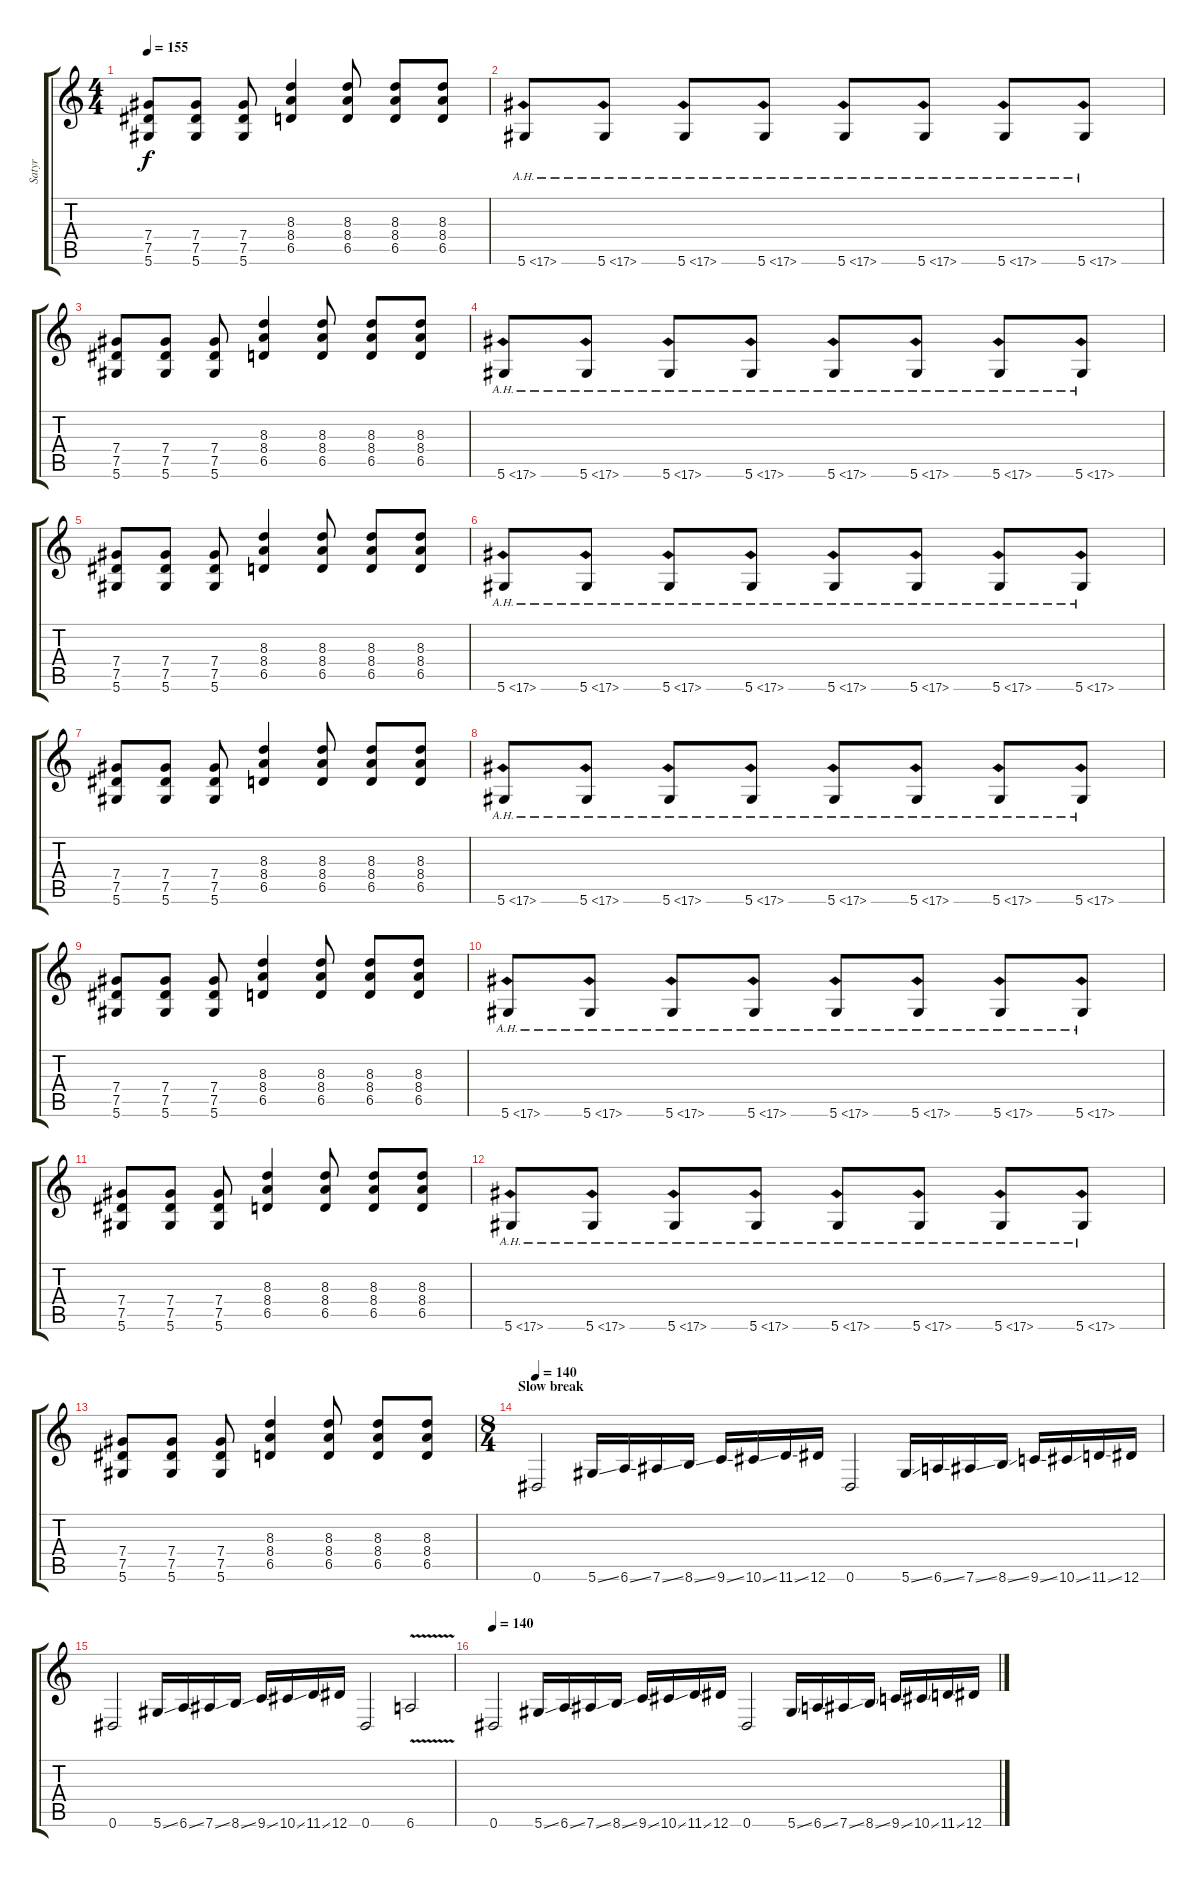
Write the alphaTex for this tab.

\track ("Satyr" "Satyr") {instrument distortionguitar}
\staff {score tabs}
\tuning (Eb4 Bb3 Gb3 Db3 Ab2 Eb2) {hide}
\ts (4 4)
\tempo 155
\clef g2
\ks c
(7.4 7.5 5.6).8{dy f} (7.4 7.5 5.6).8 (7.4 7.5 5.6).8 (8.3 8.4 6.5).4 (8.3 8.4 6.5).8 (8.3 8.4 6.5).8 (8.3 8.4 6.5).8 |
5.6{ah 12}.8 5.6{ah 12}.8 5.6{ah 12}.8 5.6{ah 12}.8 5.6{ah 12}.8 5.6{ah 12}.8 5.6{ah 12}.8 5.6{ah 12}.8 |
(7.4 7.5 5.6).8 (7.4 7.5 5.6).8 (7.4 7.5 5.6).8 (8.3 8.4 6.5).4 (8.3 8.4 6.5).8 (8.3 8.4 6.5).8 (8.3 8.4 6.5).8 |
5.6{ah 12}.8 5.6{ah 12}.8 5.6{ah 12}.8 5.6{ah 12}.8 5.6{ah 12}.8 5.6{ah 12}.8 5.6{ah 12}.8 5.6{ah 12}.8 |
(7.4 7.5 5.6).8 (7.4 7.5 5.6).8 (7.4 7.5 5.6).8 (8.3 8.4 6.5).4 (8.3 8.4 6.5).8 (8.3 8.4 6.5).8 (8.3 8.4 6.5).8 |
5.6{ah 12}.8 5.6{ah 12}.8 5.6{ah 12}.8 5.6{ah 12}.8 5.6{ah 12}.8 5.6{ah 12}.8 5.6{ah 12}.8 5.6{ah 12}.8 |
(7.4 7.5 5.6).8 (7.4 7.5 5.6).8 (7.4 7.5 5.6).8 (8.3 8.4 6.5).4 (8.3 8.4 6.5).8 (8.3 8.4 6.5).8 (8.3 8.4 6.5).8 |
5.6{ah 12}.8 5.6{ah 12}.8 5.6{ah 12}.8 5.6{ah 12}.8 5.6{ah 12}.8 5.6{ah 12}.8 5.6{ah 12}.8 5.6{ah 12}.8 |
(7.4 7.5 5.6).8 (7.4 7.5 5.6).8 (7.4 7.5 5.6).8 (8.3 8.4 6.5).4 (8.3 8.4 6.5).8 (8.3 8.4 6.5).8 (8.3 8.4 6.5).8 |
5.6{ah 12}.8 5.6{ah 12}.8 5.6{ah 12}.8 5.6{ah 12}.8 5.6{ah 12}.8 5.6{ah 12}.8 5.6{ah 12}.8 5.6{ah 12}.8 |
(7.4 7.5 5.6).8 (7.4 7.5 5.6).8 (7.4 7.5 5.6).8 (8.3 8.4 6.5).4 (8.3 8.4 6.5).8 (8.3 8.4 6.5).8 (8.3 8.4 6.5).8 |
5.6{ah 12}.8 5.6{ah 12}.8 5.6{ah 12}.8 5.6{ah 12}.8 5.6{ah 12}.8 5.6{ah 12}.8 5.6{ah 12}.8 5.6{ah 12}.8 |
(7.4 7.5 5.6).8 (7.4 7.5 5.6).8 (7.4 7.5 5.6).8 (8.3 8.4 6.5).4 (8.3 8.4 6.5).8 (8.3 8.4 6.5).8 (8.3 8.4 6.5).8 |
\ts (8 4)
\section ("" "Slow break")
\tempo 140
0.6.2 5.6{ss}.16 6.6{ss}.16 7.6{ss}.16 8.6{ss}.16 9.6{ss}.16 10.6{ss}.16 11.6{ss}.16 12.6.16 0.6.2 5.6{ss}.16 6.6{ss}.16 7.6{ss}.16 8.6{ss}.16 9.6{ss}.16 10.6{ss}.16 11.6{ss}.16 12.6.16 |
0.6.2 5.6{ss}.16 6.6{ss}.16 7.6{ss}.16 8.6{ss}.16 9.6{ss}.16 10.6{ss}.16 11.6{ss}.16 12.6.16 0.6.2 6.6{v}.2 |
\tempo 140
0.6.2 5.6{ss}.16 6.6{ss}.16 7.6{ss}.16 8.6{ss}.16 9.6{ss}.16 10.6{ss}.16 11.6{ss}.16 12.6.16 0.6.2 5.6{ss}.16 6.6{ss}.16 7.6{ss}.16 8.6{ss}.16 9.6{ss}.16 10.6{ss}.16 11.6{ss}.16 12.6.16
